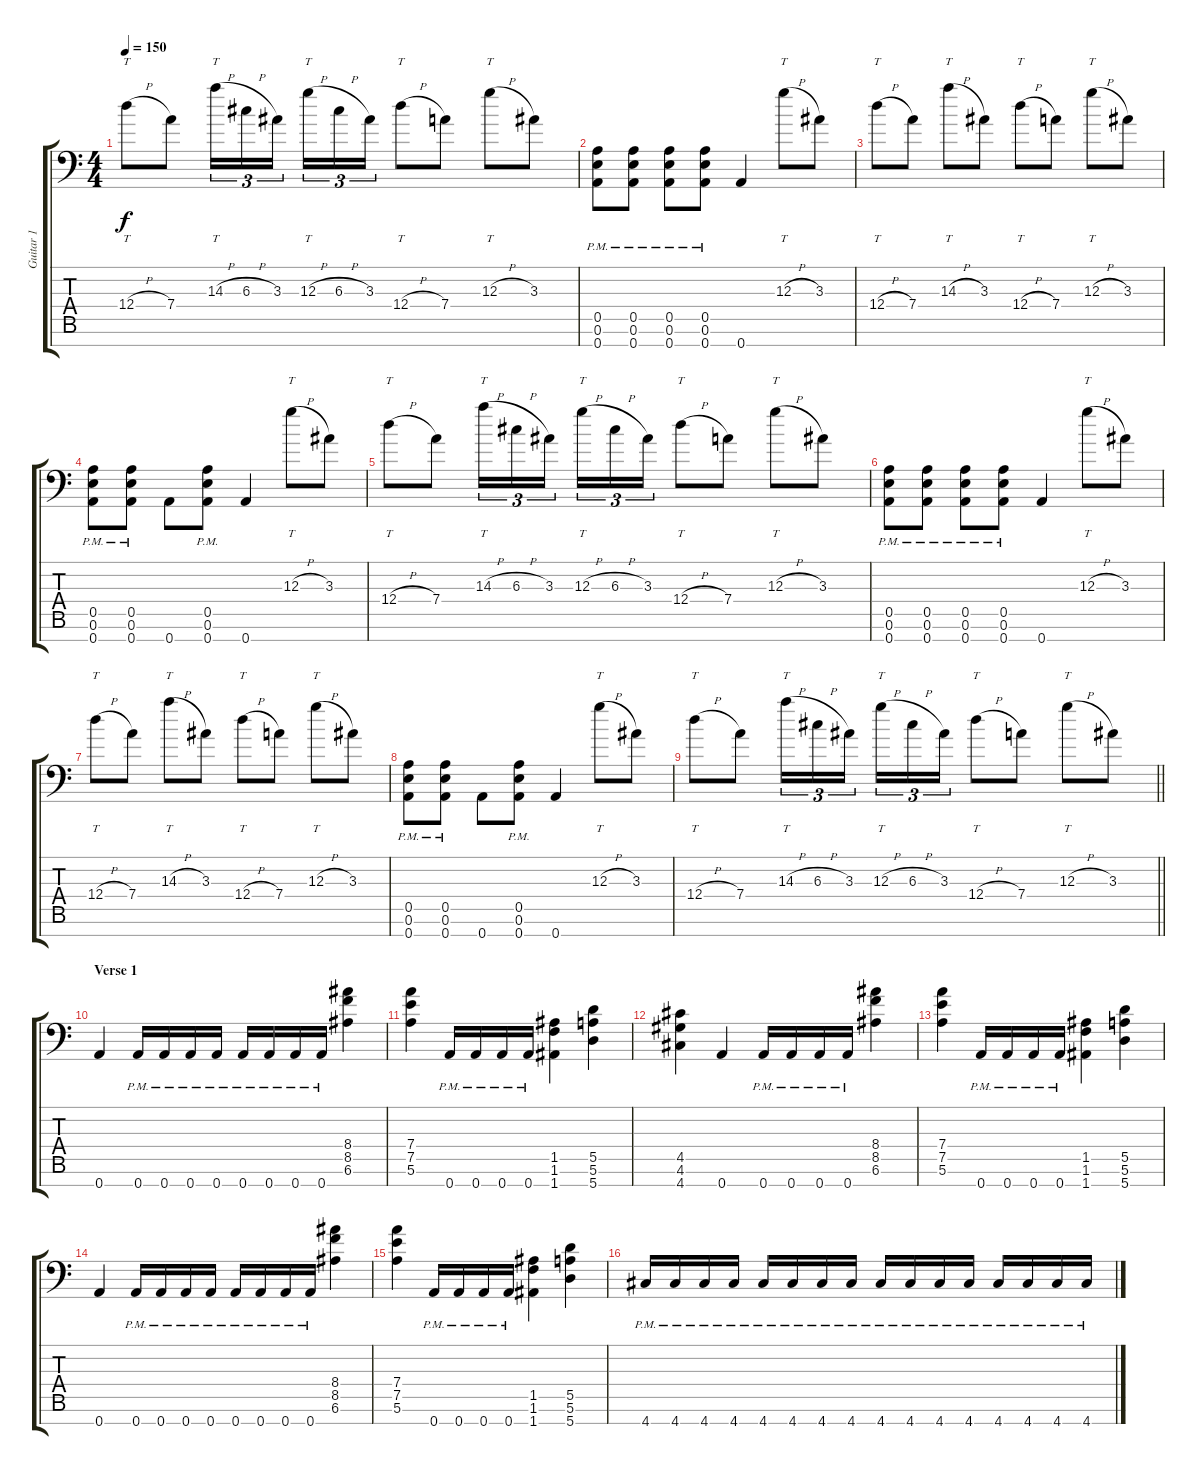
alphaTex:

\track ("Guitar 1" "Guitar 1") {instrument overdrivenguitar}
\staff {score tabs}
\tuning (E4 B3 G3 D3 A2 E2 A1) {hide}
\ts (4 4)
\tempo 150
\clef f4
\ks c
12.4{h}.8{tt dy f} 7.4.8 14.3{h}.16{tt tu (3 2)} 6.3{h}.16{tu (3 2)} 3.3.16{tu (3 2) beam splitsecondary} 12.3{h}.16{tt tu (3 2)} 6.3{h}.16{tu (3 2)} 3.3.16{tu (3 2)} 12.4{h}.8{tt} 7.4.8 12.3{h}.8{tt} 3.3.8 |
(0.5{pm} 0.6{pm} 0.7{pm}).8 (0.5{pm} 0.6{pm} 0.7{pm}).8 (0.5{pm} 0.6{pm} 0.7{pm}).8 (0.5{pm} 0.6{pm} 0.7{pm}).8 0.7.4 12.3{h}.8{tt} 3.3.8 |
12.4{h}.8{tt} 7.4.8 14.3{h}.8{tt} 3.3.8 12.4{h}.8{tt} 7.4.8 12.3{h}.8{tt} 3.3.8 |
(0.5{pm} 0.6{pm} 0.7{pm}).8 (0.5{pm} 0.6{pm} 0.7{pm}).8 0.7.8 (0.5{pm} 0.6{pm} 0.7{pm}).8 0.7.4 12.3{h}.8{tt} 3.3.8 |
12.4{h}.8{tt} 7.4.8 14.3{h}.16{tt tu (3 2)} 6.3{h}.16{tu (3 2)} 3.3.16{tu (3 2) beam splitsecondary} 12.3{h}.16{tt tu (3 2)} 6.3{h}.16{tu (3 2)} 3.3.16{tu (3 2)} 12.4{h}.8{tt} 7.4.8 12.3{h}.8{tt} 3.3.8 |
(0.5{pm} 0.6{pm} 0.7{pm}).8 (0.5{pm} 0.6{pm} 0.7{pm}).8 (0.5{pm} 0.6{pm} 0.7{pm}).8 (0.5{pm} 0.6{pm} 0.7{pm}).8 0.7.4 12.3{h}.8{tt} 3.3.8 |
12.4{h}.8{tt} 7.4.8 14.3{h}.8{tt} 3.3.8 12.4{h}.8{tt} 7.4.8 12.3{h}.8{tt} 3.3.8 |
(0.5{pm} 0.6{pm} 0.7{pm}).8 (0.5{pm} 0.6{pm} 0.7{pm}).8 0.7.8 (0.5{pm} 0.6{pm} 0.7{pm}).8 0.7.4 12.3{h}.8{tt} 3.3.8 |
\barLineRight lightlight
12.4{h}.8{tt} 7.4.8 14.3{h}.16{tt tu (3 2)} 6.3{h}.16{tu (3 2)} 3.3.16{tu (3 2) beam splitsecondary} 12.3{h}.16{tt tu (3 2)} 6.3{h}.16{tu (3 2)} 3.3.16{tu (3 2)} 12.4{h}.8{tt} 7.4.8 12.3{h}.8{tt} 3.3.8 |
\section ("" "Verse 1")
0.7.4 0.7{pm}.16 0.7{pm}.16 0.7{pm}.16 0.7{pm}.16 0.7{pm}.16 0.7{pm}.16 0.7{pm}.16 0.7{pm}.16 (8.4 8.5 6.6).4 |
(7.4 7.5 5.6).4 0.7{pm}.16 0.7{pm}.16 0.7{pm}.16 0.7{pm}.16 (1.5 1.6 1.7).4 (5.5 5.6 5.7).4 |
(4.5 4.6 4.7).4 0.7.4 0.7{pm}.16 0.7{pm}.16 0.7{pm}.16 0.7{pm}.16 (8.4 8.5 6.6).4 |
(7.4 7.5 5.6).4 0.7{pm}.16 0.7{pm}.16 0.7{pm}.16 0.7{pm}.16 (1.5 1.6 1.7).4 (5.5 5.6 5.7).4 |
0.7.4 0.7{pm}.16 0.7{pm}.16 0.7{pm}.16 0.7{pm}.16 0.7{pm}.16 0.7{pm}.16 0.7{pm}.16 0.7{pm}.16 (8.4 8.5 6.6).4 |
(7.4 7.5 5.6).4 0.7{pm}.16 0.7{pm}.16 0.7{pm}.16 0.7{pm}.16 (1.5 1.6 1.7).4 (5.5 5.6 5.7).4 |
4.7{pm}.16 4.7{pm}.16 4.7{pm}.16 4.7{pm}.16 4.7{pm}.16 4.7{pm}.16 4.7{pm}.16 4.7{pm}.16 4.7{pm}.16 4.7{pm}.16 4.7{pm}.16 4.7{pm}.16 4.7{pm}.16 4.7{pm}.16 4.7{pm}.16 4.7{pm}.16
